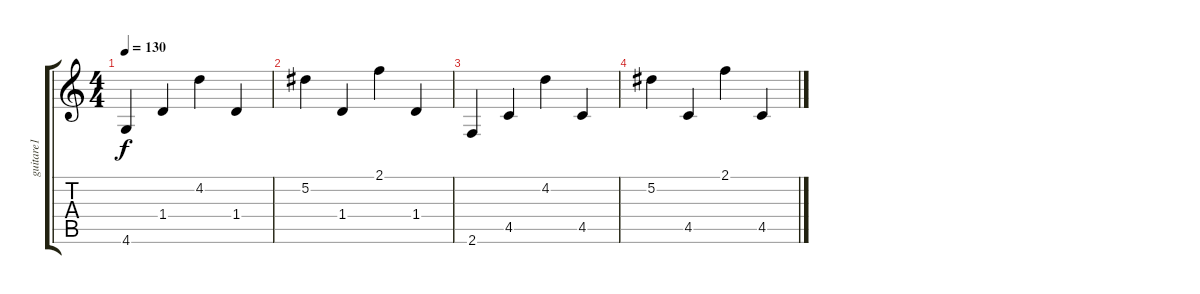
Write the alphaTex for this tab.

\track ("guitare1" "guitare1") {instrument acousticguitarsteel}
\staff {score tabs}
\tuning (Eb4 Bb3 Gb3 Db3 Ab2 Eb2) {hide}
\ts (4 4)
\tempo 130
\clef g2
\ks c
4.6.4{dy f} 1.4.4 4.2.4 1.4.4 |
5.2.4 1.4.4 2.1.4 1.4.4 |
2.6.4 4.5.4 4.2.4 4.5.4 |
5.2.4 4.5.4 2.1.4 4.5.4
